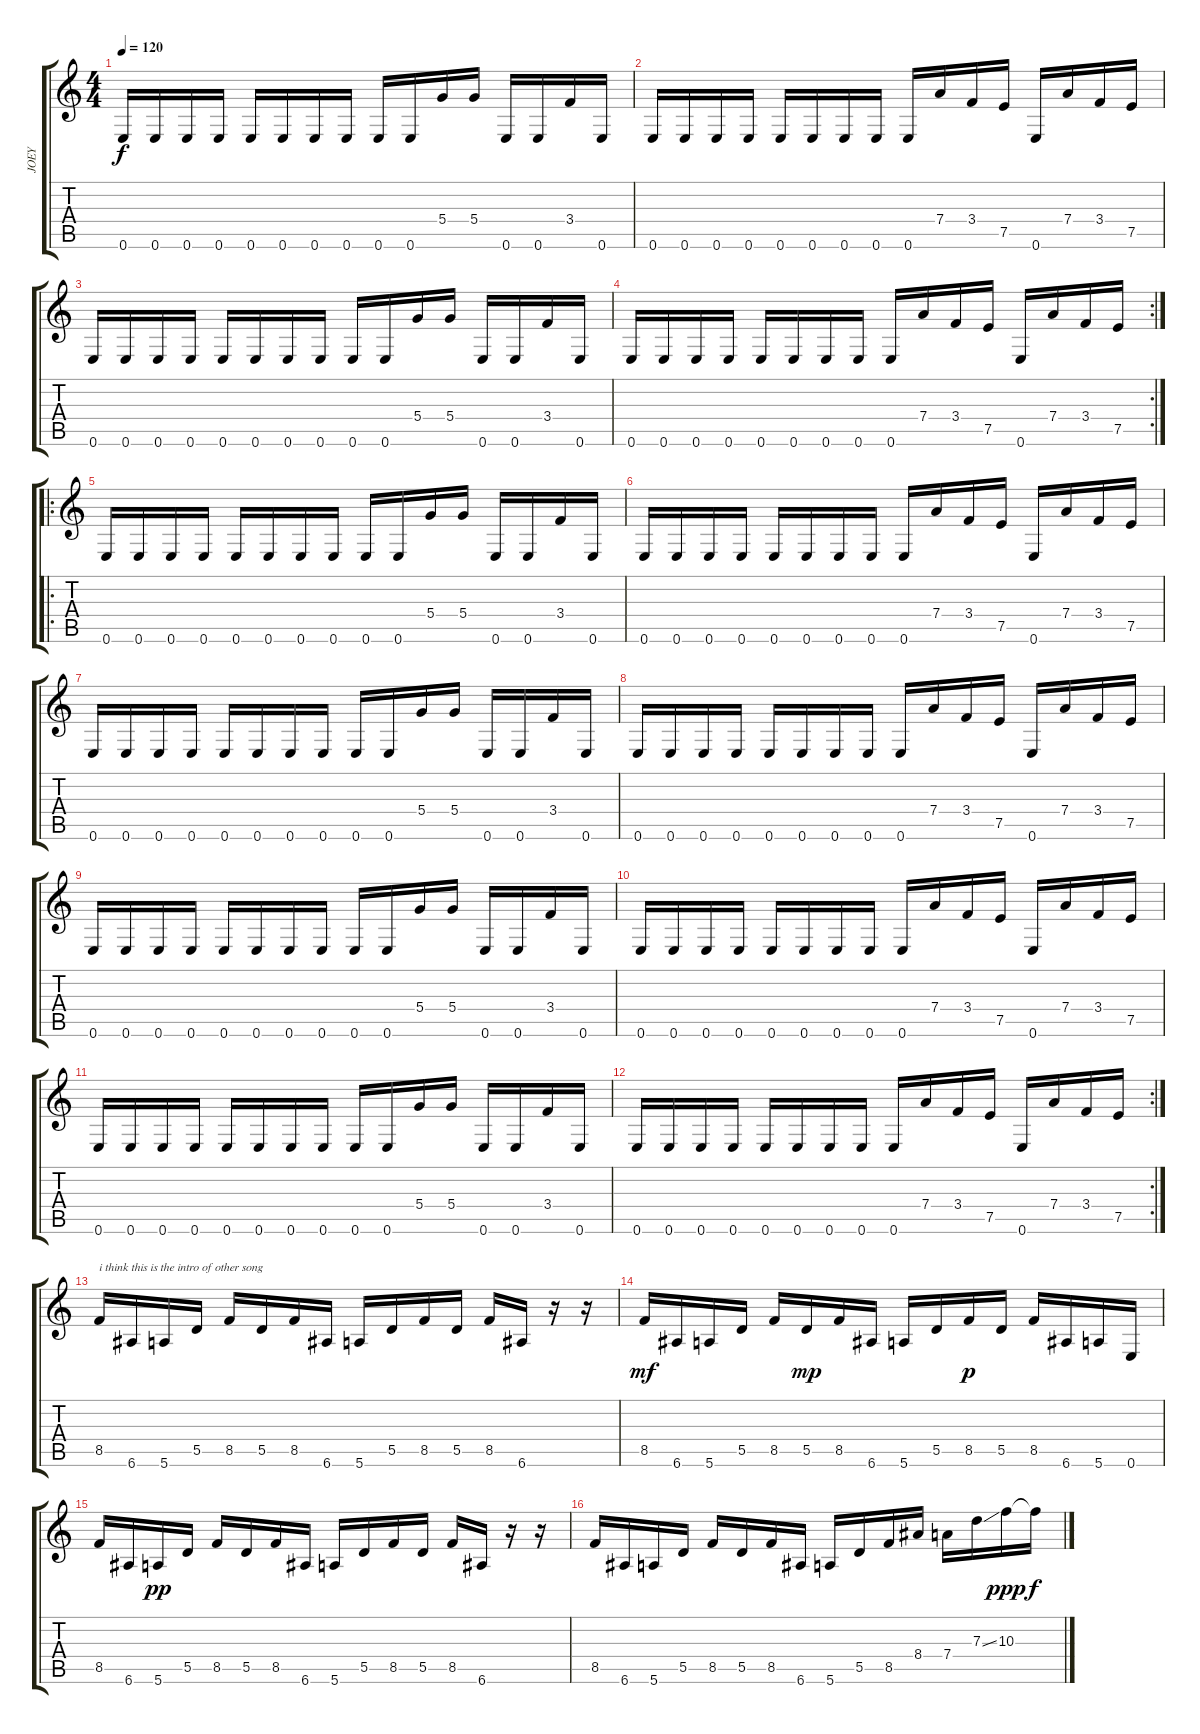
\track ("JOEY" "JOEY") {instrument distortionguitar}
\staff {score tabs}
\tuning (E4 B3 G3 D3 A2 E2) {hide}
\ts (4 4)
\tempo 120
\clef g2
\ks c
0.6.16{dy f} 0.6.16 0.6.16 0.6.16 0.6.16 0.6.16 0.6.16 0.6.16 0.6.16 0.6.16 5.4.16 5.4.16 0.6.16 0.6.16 3.4.16 0.6.16 |
0.6.16 0.6.16 0.6.16 0.6.16 0.6.16 0.6.16 0.6.16 0.6.16 0.6.16 7.4.16 3.4.16 7.5.16 0.6.16 7.4.16 3.4.16 7.5.16 |
0.6.16 0.6.16 0.6.16 0.6.16 0.6.16 0.6.16 0.6.16 0.6.16 0.6.16 0.6.16 5.4.16 5.4.16 0.6.16 0.6.16 3.4.16 0.6.16 |
\rc 2
0.6.16 0.6.16 0.6.16 0.6.16 0.6.16 0.6.16 0.6.16 0.6.16 0.6.16 7.4.16 3.4.16 7.5.16 0.6.16 7.4.16 3.4.16 7.5.16 |
\ro
0.6.16 0.6.16 0.6.16 0.6.16 0.6.16 0.6.16 0.6.16 0.6.16 0.6.16 0.6.16 5.4.16 5.4.16 0.6.16 0.6.16 3.4.16 0.6.16 |
0.6.16 0.6.16 0.6.16 0.6.16 0.6.16 0.6.16 0.6.16 0.6.16 0.6.16 7.4.16 3.4.16 7.5.16 0.6.16 7.4.16 3.4.16 7.5.16 |
0.6.16 0.6.16 0.6.16 0.6.16 0.6.16 0.6.16 0.6.16 0.6.16 0.6.16 0.6.16 5.4.16 5.4.16 0.6.16 0.6.16 3.4.16 0.6.16 |
0.6.16 0.6.16 0.6.16 0.6.16 0.6.16 0.6.16 0.6.16 0.6.16 0.6.16 7.4.16 3.4.16 7.5.16 0.6.16 7.4.16 3.4.16 7.5.16 |
0.6.16 0.6.16 0.6.16 0.6.16 0.6.16 0.6.16 0.6.16 0.6.16 0.6.16 0.6.16 5.4.16 5.4.16 0.6.16 0.6.16 3.4.16 0.6.16 |
0.6.16 0.6.16 0.6.16 0.6.16 0.6.16 0.6.16 0.6.16 0.6.16 0.6.16 7.4.16 3.4.16 7.5.16 0.6.16 7.4.16 3.4.16 7.5.16 |
0.6.16 0.6.16 0.6.16 0.6.16 0.6.16 0.6.16 0.6.16 0.6.16 0.6.16 0.6.16 5.4.16 5.4.16 0.6.16 0.6.16 3.4.16 0.6.16 |
\rc 2
0.6.16 0.6.16 0.6.16 0.6.16 0.6.16 0.6.16 0.6.16 0.6.16 0.6.16 7.4.16 3.4.16 7.5.16 0.6.16 7.4.16 3.4.16 7.5.16 |
8.5.16{txt "i think this is the intro of other song" instrument electricguitarclean} 6.6.16 5.6.16 5.5.16 8.5.16 5.5.16 8.5.16 6.6.16 5.6.16 5.5.16 8.5.16 5.5.16 8.5.16 6.6.16 r.16 r.16 |
8.5.16{dy mf} 6.6.16 5.6.16 5.5.16 8.5.16 5.5.16{dy mp} 8.5.16 6.6.16 5.6.16 5.5.16 8.5.16{dy p} 5.5.16 8.5.16 6.6.16 5.6.16 0.6.16 |
8.5.16 6.6.16 5.6.16{dy pp} 5.5.16 8.5.16 5.5.16 8.5.16 6.6.16 5.6.16 5.5.16 8.5.16 5.5.16 8.5.16 6.6.16 r.16 r.16 |
8.5.16 6.6.16 5.6.16 5.5.16 8.5.16 5.5.16 8.5.16 6.6.16 5.6.16 5.5.16 8.5.16 8.4.16 7.4.16 7.3{ss}.16 10.3.16{dy ppp} 10.3{t}.16{dy f}
